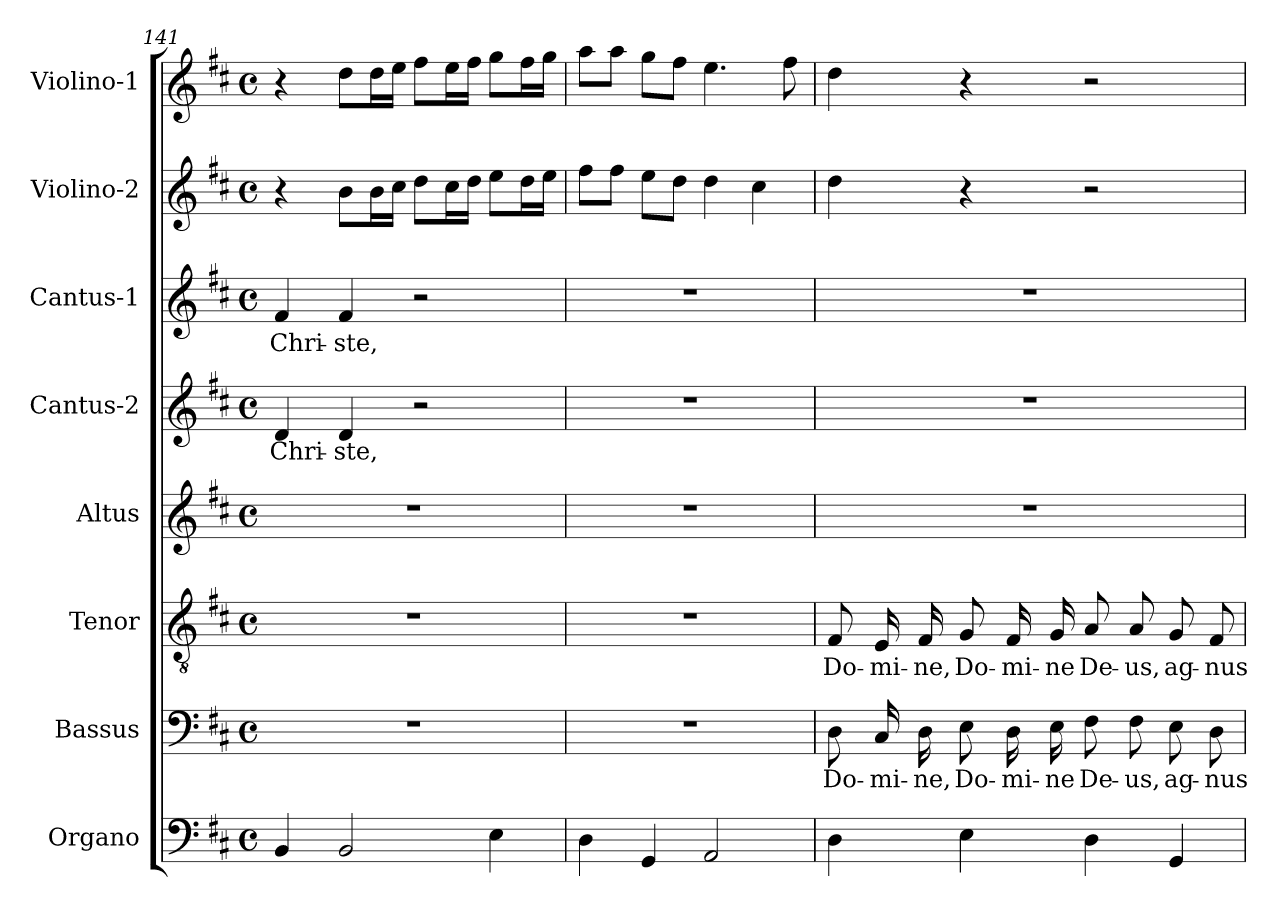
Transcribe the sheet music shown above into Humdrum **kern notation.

**kern	**kern	**text	**kern	**text	**kern	**kern	**text	**kern	**text	**kern	**kern
*part8	*part7	*part7	*part6	*part6	*part5	*part4	*part4	*part3	*part3	*part2	*part1
*staff8	*staff7	*staff7	*staff6	*staff6	*staff5	*staff4	*staff4	*staff3	*staff3	*staff2	*staff1
*I"Organo	*I"Bassus	*	*I"Tenor	*	*I"Altus	*I"Cantus-2	*	*I"Cantus-1	*	*I"Violino-2	*I"Violino-1
*I'Og	*I'B	*	*I'T	*	*I'A	*I'C2	*	*I'C1	*	*I'V2	*I'V1
*clefF4	*clefF4	*	*clefGv2	*	*clefG2	*clefG2	*	*clefG2	*	*clefG2	*clefG2
*k[f#c#]	*k[f#c#]	*	*k[f#c#]	*	*k[f#c#]	*k[f#c#]	*	*k[f#c#]	*	*k[f#c#]	*k[f#c#]
*D:	*D:	*	*D:	*	*D:	*D:	*	*D:	*	*D:	*D:
*M4/4	*M4/4	*	*M4/4	*	*M4/4	*M4/4	*	*M4/4	*	*M4/4	*M4/4
*met(c)	*met(c)	*	*met(c)	*	*met(c)	*met(c)	*	*met(c)	*	*met(c)	*met(c)
=141	=141	=141	=141	=141	=141	=141	=141	=141	=141	=141	=141
!	!	!	!	!	!	!	!LO:LY:b	!	!	!	!
!	!	!	!	!	!	!	!	!	!LO:LY:b	!	!
4BB/	1r	.	1r	.	1r	4d/	Chri-	4f#/	Chri-	4r	4r
!	!	!	!	!	!	!	!LO:LY:b	!	!	!	!
!	!	!	!	!	!	!	!	!	!LO:LY:b	!	!
2BB/	.	.	.	.	.	4d/	-ste,	4f#/	-ste,	8b\L	8dd\L
.	.	.	.	.	.	.	.	.	.	16b\L	16dd\L
.	.	.	.	.	.	.	.	.	.	16cc#\JJ	16ee\JJ
.	.	.	.	.	.	2r	.	2r	.	8dd\L	8ff#\L
.	.	.	.	.	.	.	.	.	.	16cc#\L	16ee\L
.	.	.	.	.	.	.	.	.	.	16dd\JJ	16ff#\JJ
4E\	.	.	.	.	.	.	.	.	.	8ee\L	8gg\L
.	.	.	.	.	.	.	.	.	.	16dd\L	16ff#\L
.	.	.	.	.	.	.	.	.	.	16ee\JJ	16gg\JJ
!!LO:LB:g=z
=142	=142	=142	=142	=142	=142	=142	=142	=142	=142	=142	=142
4D\	1r	.	1r	.	1r	1r	.	1r	.	8ff#\L	8aa\L
.	.	.	.	.	.	.	.	.	.	8ff#\J	8aa\J
4GG/	.	.	.	.	.	.	.	.	.	8ee\L	8gg\L
.	.	.	.	.	.	.	.	.	.	8dd\J	8ff#\J
2AA/	.	.	.	.	.	.	.	.	.	4dd\	4.ee\
.	.	.	.	.	.	.	.	.	.	4cc#\	.
.	.	.	.	.	.	.	.	.	.	.	8ff#\
=143	=143	=143	=143	=143	=143	=143	=143	=143	=143	=143	=143
!	!	!LO:LY:b	!	!	!	!	!	!	!	!	!
!	!	!	!	!LO:LY:b	!	!	!	!	!	!	!
4D\	8D\	Do-	8F#/	Do-	1r	1r	.	1r	.	4dd\	4dd\
!	!	!LO:LY:b	!	!	!	!	!	!	!	!	!
!	!	!	!	!LO:LY:b	!	!	!	!	!	!	!
.	16C#/	-mi-	16E/	-mi-	.	.	.	.	.	.	.
!	!	!LO:LY:b	!	!	!	!	!	!	!	!	!
!	!	!	!	!LO:LY:b	!	!	!	!	!	!	!
.	16D\	-ne,	16F#/	-ne,	.	.	.	.	.	.	.
!	!	!LO:LY:b	!	!	!	!	!	!	!	!	!
!	!	!	!	!LO:LY:b	!	!	!	!	!	!	!
4E\	8E\	Do-	8G/	Do-	.	.	.	.	.	4r	4r
!	!	!LO:LY:b	!	!	!	!	!	!	!	!	!
!	!	!	!	!LO:LY:b	!	!	!	!	!	!	!
.	16D\	-mi-	16F#/	-mi-	.	.	.	.	.	.	.
!	!	!LO:LY:b	!	!	!	!	!	!	!	!	!
!	!	!	!	!LO:LY:b	!	!	!	!	!	!	!
.	16E\	-ne	16G/	-ne	.	.	.	.	.	.	.
!	!	!LO:LY:b	!	!	!	!	!	!	!	!	!
!	!	!	!	!LO:LY:b	!	!	!	!	!	!	!
4D\	8F#\	De-	8A/	De-	.	.	.	.	.	2r	2r
!	!	!LO:LY:b	!	!	!	!	!	!	!	!	!
!	!	!	!	!LO:LY:b	!	!	!	!	!	!	!
.	8F#\	-us,	8A/	-us,	.	.	.	.	.	.	.
!	!	!LO:LY:b	!	!	!	!	!	!	!	!	!
!	!	!	!	!LO:LY:b	!	!	!	!	!	!	!
4GG/	8E\	ag-	8G/	ag-	.	.	.	.	.	.	.
!	!	!LO:LY:b	!	!	!	!	!	!	!	!	!
!	!	!	!	!LO:LY:b	!	!	!	!	!	!	!
.	8D\	-nus	8F#/	-nus	.	.	.	.	.	.	.
=	=	=	=	=	=	=	=	=	=	=	=
*-	*-	*-	*-	*-	*-	*-	*-	*-	*-	*-	*-
